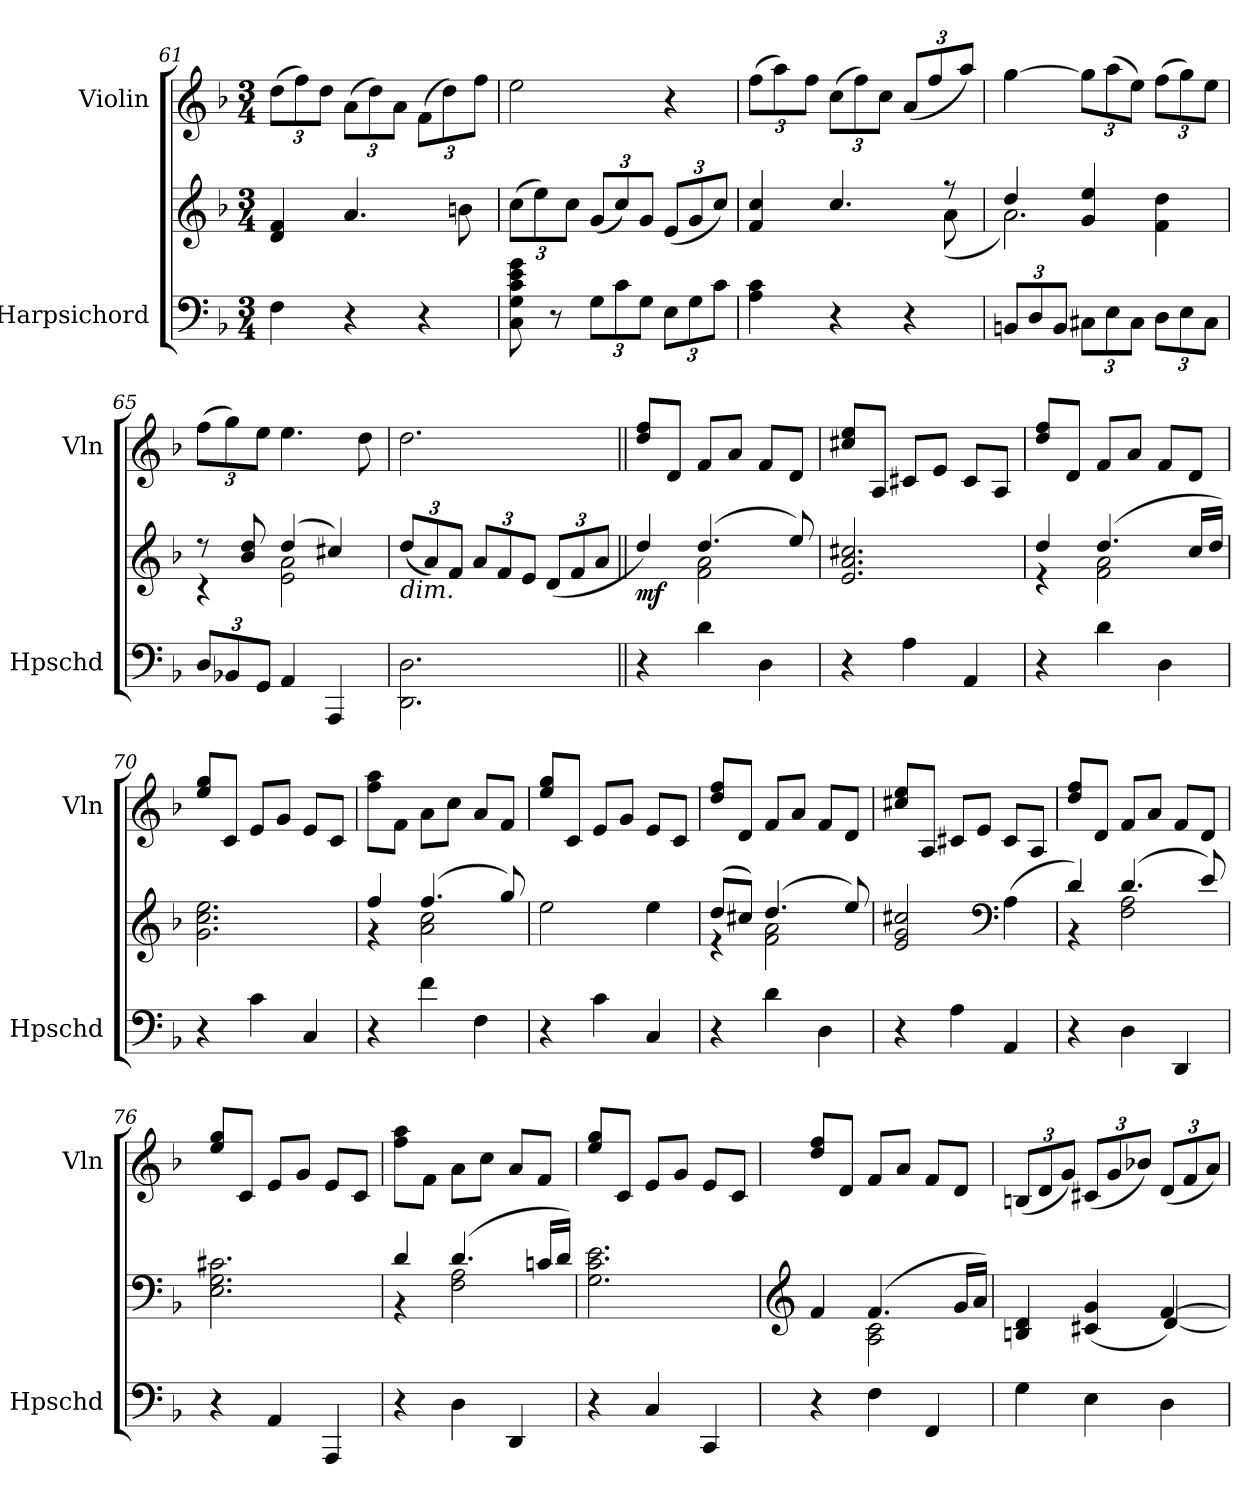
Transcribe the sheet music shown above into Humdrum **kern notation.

**kern	**kern	**dynam	**kern
*part2	*part2	*part2	*part1
*staff3	*staff2	*staff2/3	*staff1
*I"Harpsichord	*	*	*I"Violin
*I'Hpschd	*	*	*I'Vln
!!LO:PB:g=z
*clefF4	*clefG2	*	*clefG2
*k[b-]	*k[b-]	*	*k[b-]
*M3/4	*M3/4	*	*M3/4
*	*	*	*Xbrackettup
=61	=61	=61	=61
4F\	4d/ 4f/	.	(>12dd\L
.	.	.	12ff\)
.	.	.	12dd\J
4r	4.a/	.	(>12a\L
.	.	.	12dd\)
.	.	.	12a\J
4r	.	.	(>12f\L
.	.	.	12dd\)
.	8bn\	.	.
.	.	.	12ff\J
=62	=62	=62	=62
*	*Xbrackettup	*	*
8C\ 8G\ 8c\ 8e\ 8g\	(>12cc\L	.	2ee\
.	12ee\)	.	.
8r	.	.	.
.	12cc\J	.	.
*Xbrackettup	*	*	*
12G\L	(<12g/L	.	.
12c\	12cc/)	.	.
12G\J	12g/J	.	.
12E\L	(<12e/L	.	4r
12G\	12g/	.	.
12c\J	12cc/J)	.	.
=63	=63	=63	=63
*	*^	*	*
4A\ 4c\	4f/ 4cc/	8ryy	.	(>12ff\L
.	.	.	.	12aa\)
*	*v	*v	*	*
.	.	.	12ff\J
4r	4.cc/	.	(>12cc\L
.	.	.	12ff\)
.	.	.	12cc\J
4r	.	.	(<12a/L
.	.	.	12ff/
*	*^	*	*
.	8r	(<8a\	.	.
.	.	.	.	12aa/J)
=64	=64	=64	=64	=64
12BBn/L	4dd/	2.a\)	.	[4gg\
12D/	.	.	.	.
12BB/J	.	.	.	.
12C#X\L	4g/ 4ee/	.	.	12gg\L]
12E\	.	.	.	(>12aa\
12C#\J	.	.	.	12ee\J)
12D\L	4f\ 4dd\	.	.	(>12ff\L
12E\	.	.	.	12gg\)
12C#\J	.	.	.	12ee\J
=65	=65	=65	=65	=65
12D/L	8r	4r	.	(>12ff\L
12BB-X/	.	.	.	12gg\)
.	8b-/ 8dd/	.	.	.
12GG/J	.	.	.	12ee\J
4AA/	(>4dd/	2e\ 2a\	.	4.ee\
4AAA/	4cc#X/)	.	.	.
.	.	.	.	8dd\
*	*v	*v	*	*
!!LO:LB:g=z
=66	=66	=66	=66
!	!LO:TX:b:i:t=dim.	!	!
2.DD\ 2.D\	(<12dd/L	.	2.dd\
.	12a/)	.	.
.	12f/J	.	.
.	12a/L	.	.
.	12f/	.	.
.	12e/J	.	.
.	(<12d/L	.	.
.	12f/	.	.
.	12a/J	.	.
=67||	=67||	=67||	=67||
*	*^	*	*
!	!	!	!LO:DY:b	!
4r	4dd/)	4ryy	mf	8dd/ 8ff/L
.	.	.	.	8d/J
4d\	(>4.dd/	2f\ 2a\	.	8f/L
.	.	.	.	8a/J
4D\	.	.	.	8f/L
.	8ee/)	.	.	8d/J
*	*v	*v	*	*
=68	=68	=68	=68
4r	2.e/ 2.a/ 2.cc#X/	.	8cc#X/ 8ee/L
.	.	.	8A/J
4A\	.	.	8c#X/L
.	.	.	8e/J
4AA/	.	.	8c#/L
.	.	.	8A/J
=69	=69	=69	=69
*	*^	*	*
4r	4dd/	4r	.	8dd/ 8ff/L
.	.	.	.	8d/J
4d\	(>4.dd/	2f\ 2a\	.	8f/L
.	.	.	.	8a/J
4D\	.	.	.	8f/L
.	16cc/LL	.	.	8d/J
.	16dd/JJ)	.	.	.
*	*v	*v	*	*
=70	=70	=70	=70
4r	2.g\ 2.cc\ 2.ee\	.	8ee/ 8gg/L
.	.	.	8c/J
4c\	.	.	8e/L
.	.	.	8g/J
4C/	.	.	8e/L
.	.	.	8c/J
=71	=71	=71	=71
*	*^	*	*
4r	4ff/	4r	.	8ff\ 8aa\L
.	.	.	.	8f\J
4f\	(>4.ff/	2a\ 2cc\	.	8a\L
.	.	.	.	8cc\J
4F\	.	.	.	8a/L
.	8gg/)	.	.	8f/J
*	*v	*v	*	*
=72	=72	=72	=72
4r	2ee\	.	8ee/ 8gg/L
.	.	.	8c/J
4c\	.	.	8e/L
.	.	.	8g/J
4C/	4ee\	.	8e/L
.	.	.	8c/J
!!LO:LB:g=z
=73	=73	=73	=73
*	*^	*	*
4r	(>8dd/L	4r	.	8dd/ 8ff/L
.	8cc#X/J)	.	.	8d/J
4d\	(>4.dd/	2f\ 2a\	.	8f/L
.	.	.	.	8a/J
4D\	.	.	.	8f/L
.	8ee/)	.	.	8d/J
*	*v	*v	*	*
=74	=74	=74	=74
4r	2e/ 2g/ 2cc#X/	.	8cc#X/ 8ee/L
.	.	.	8A/J
4A\	.	.	8c#X/L
.	.	.	8e/J
*	*clefF4	*	*
4AA/	(>4A\	.	8c#/L
.	.	.	8A/J
=75	=75	=75	=75
*	*^	*	*
4r	4d/)	4r	.	8dd/ 8ff/L
.	.	.	.	8d/J
4D\	(>4.d/	2F\ 2A\	.	8f/L
.	.	.	.	8a/J
4DD/	.	.	.	8f/L
.	8e/)	.	.	8d/J
*	*v	*v	*	*
=76	=76	=76	=76
4r	2.E\ 2.G\ 2.c#X\	.	8ee/ 8gg/L
.	.	.	8c/J
4AA/	.	.	8e/L
.	.	.	8g/J
4AAA/	.	.	8e/L
.	.	.	8c/J
=77	=77	=77	=77
*	*^	*	*
4r	4d/	4r	.	8ff\ 8aa\L
.	.	.	.	8f\J
4D\	(>4.d/	2F\ 2A\	.	8a\L
.	.	.	.	8cc\J
4DD/	.	.	.	8a/L
.	16cn/LL	.	.	8f/J
.	16d/JJ)	.	.	.
*	*v	*v	*	*
=78	=78	=78	=78
4r	2.G\ 2.c\ 2.e\	.	8ee/ 8gg/L
.	.	.	8c/J
4C/	.	.	8e/L
.	.	.	8g/J
4CC/	.	.	8e/L
.	.	.	8c/J
=79	=79	=79	=79
*	*clefG2	*	*
*	*^	*	*
4r	4f/	4ryy	.	8dd/ 8ff/L
.	.	.	.	8d/J
4F\	(>4.f/	2A\ 2c\	.	8f/L
.	.	.	.	8a/J
4FF/	.	.	.	8f/L
.	16g/LL	.	.	8d/J
.	16a/JJ)	.	.	.
!!LO:LB:g=z
=80	=80	=80	=80	=80
4G\	4Bn/ 4d/	2ryy	.	(<12Bn/L
.	.	.	.	12d/
.	.	.	.	12g/J)
4E\	(>4c#X/ 4g/	.	.	(<12c#X/L
.	.	.	.	12g/
.	.	.	.	12b-X/J)
4D\	[4f/)	[4d/	.	(<12d/L
.	.	.	.	12f/
.	.	.	.	12a/J)
*	*v	*v	*	*
=	=	=	=
*-	*-	*-	*-
